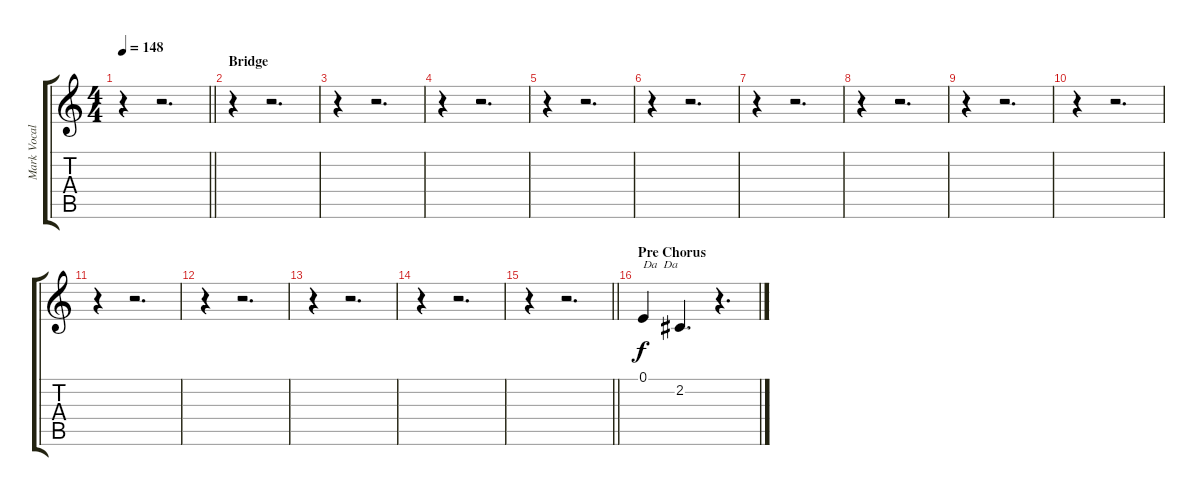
\track ("Mark Vocals" "Mark Vocal") {instrument bassoon}
\staff {score tabs}
\tuning (E4 B3 G3 D3 A2 E2) {hide}
\ts (4 4)
\tempo 148
\clef g2
\barLineRight lightlight
\ks c
r.4{dy f} r.2{d} |
\section ("" "Bridge")
r.4 r.2{d} |
r.4 r.2{d} |
r.4 r.2{d} |
r.4 r.2{d} |
r.4 r.2{d} |
r.4 r.2{d} |
r.4 r.2{d} |
r.4 r.2{d} |
r.4 r.2{d} |
r.4 r.2{d} |
r.4 r.2{d} |
r.4 r.2{d} |
r.4 r.2{d} |
\barLineRight lightlight
r.4 r.2{d} |
\section ("" "Pre Chorus")
0.1.4{txt "Da  Da"} 2.2.4{d} r.4{d}
